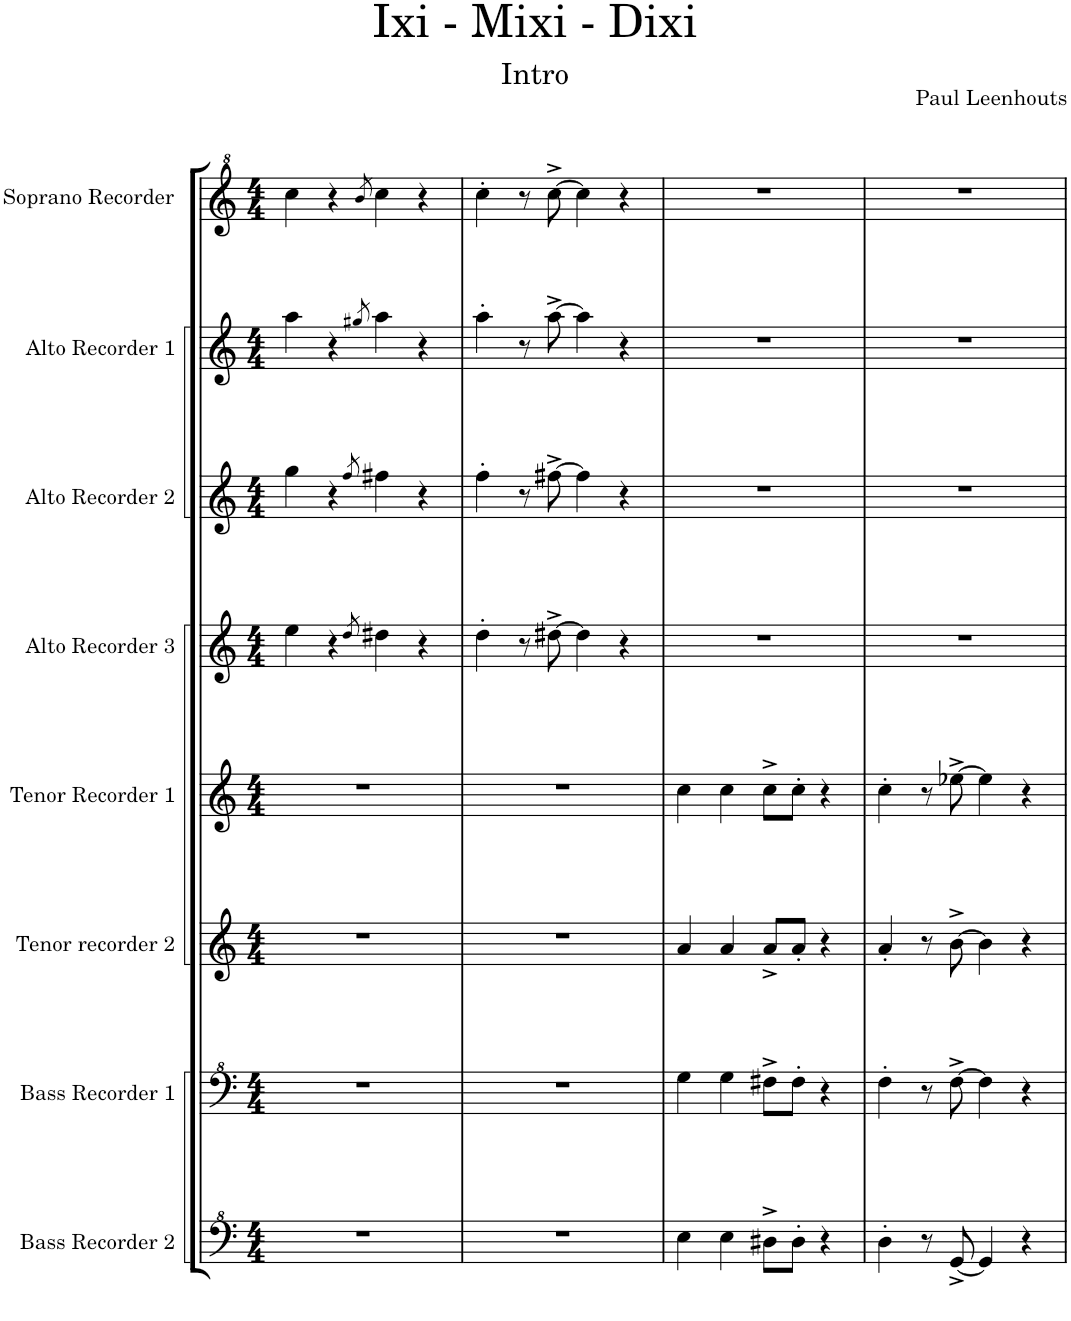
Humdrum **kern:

**kern	**kern	**kern	**kern	**kern	**kern	**kern	**kern
*part8	*part7	*part6	*part5	*part4	*part3	*part2	*part1
*staff8	*staff7	*staff6	*staff5	*staff4	*staff3	*staff2	*staff1
*I"Bass Recorder 2	*I"Bass Recorder 1	*I"Tenor recorder 2	*I"Tenor Recorder 1	*I"Alto Recorder 3	*I"Alto Recorder 2	*I"Alto Recorder 1	*I"Soprano Recorder
*I'B. Rec. 2	*I'B. Rec. 1	*I'T. Rec. 2	*I'T. Rec. 1	*I'A. Rec. 3	*I'A. Rec. 2	*I'A. Rec. 1	*I'S. Rec.
*clefF^4	*clefF^4	*clefG2	*clefG2	*clefG2	*clefG2	*clefG2	*clefG^2
*k[]	*k[]	*k[]	*k[]	*k[]	*k[]	*k[]	*k[]
*M4/4	*M4/4	*M4/4	*M4/4	*M4/4	*M4/4	*M4/4	*M4/4
=1	=1	=1	=1	=1	=1	=1	=1
1r	1r	1r	1r	4ee\	4gg\	4aa\	4ccc\
.	.	.	.	4r	4r	4r	4r
.	.	.	.	8qdd/	8qff/	8qgg#X/	8qbb/
.	.	.	.	4dd#X\	4ff#X\	4aa\	4ccc\
.	.	.	.	4r	4r	4r	4r
=2	=2	=2	=2	=2	=2	=2	=2
1r	1r	1r	1r	4dd'\	4ff'\	4aa'\	4ccc'\
.	.	.	.	8r	8r	8r	8r
.	.	.	.	[8dd#X^\	[8ff#X^\	[8aa^\	[8ccc^\
.	.	.	.	4dd#\]	4ff#\]	4aa\]	4ccc\]
.	.	.	.	4r	4r	4r	4r
=3	=3	=3	=3	=3	=3	=3	=3
4e\	4g\	4a/	4cc\	1r	1r	1r	1r
4e\	4g\	4a/	4cc\	.	.	.	.
8d#X^\L	8f#X^\L	8a^/L	8cc^\L	.	.	.	.
8d#'\J	8f#'\J	8a'/J	8cc'\J	.	.	.	.
4r	4r	4r	4r	.	.	.	.
=4	=4	=4	=4	=4	=4	=4	=4
4d'\	4f'\	4a'/	4cc'\	1r	1r	1r	1r
8r	8r	8r	8r	.	.	.	.
[8G^/	[8f^\	[8b^\	[8ee-X^\	.	.	.	.
4G/]	4f\]	4b\]	4ee-\]	.	.	.	.
4r	4r	4r	4r	.	.	.	.
=	=	=	=	=	=	=	=
*-	*-	*-	*-	*-	*-	*-	*-
